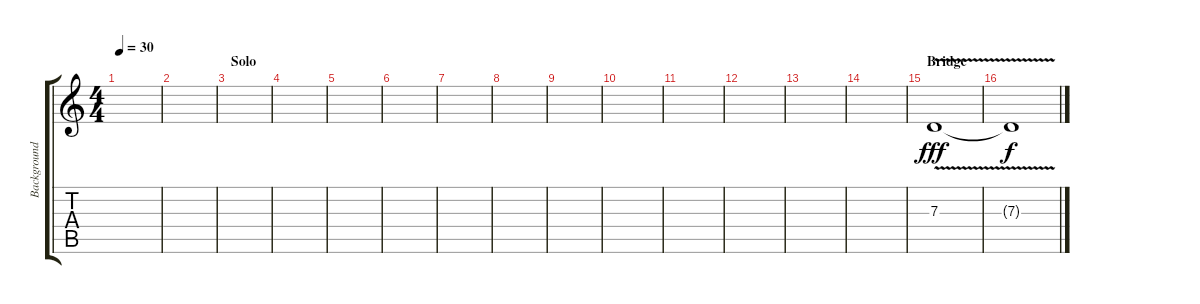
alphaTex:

\track ("Background Vocals" "Background") {instrument tenorsax}
\staff {score tabs}
\tuning (E4 B3 G3 D3 A2 E2) {hide}
\ts (4 4)
\tempo 30
\clef g2
\ks c
|
|
\section ("" "Solo")
|
|
|
|
|
|
|
|
|
|
|
|
\section ("" "Bridge")
7.3{v}.1{dy fff instrument voiceoohs} |
7.3{t}.1{dy f}
